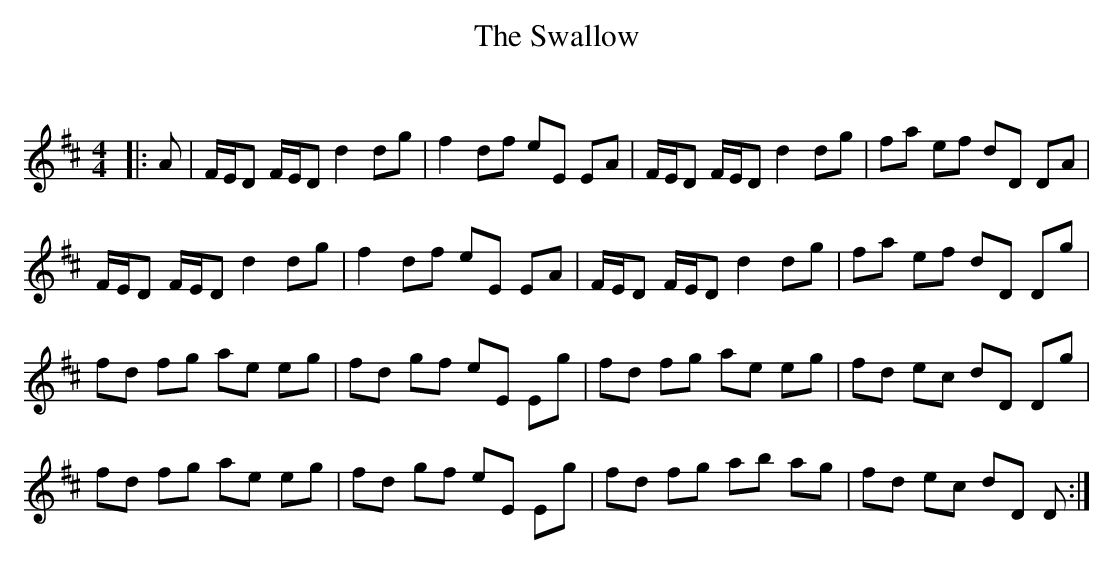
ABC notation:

X:1
T: The Swallow
C:
Q: 232
K:D
M:4/4
L:1/8
|:A|F1/2E1/2D F1/2E1/2D d2 dg|f2 df eE EA|F1/2E1/2D F1/2E1/2D d2 dg|fa ef dD DA|
F1/2E1/2D F1/2E1/2D d2 dg|f2 df eE EA|F1/2E1/2D F1/2E1/2D d2 dg|fa ef dD Dg|
fd fg ae eg|fd gf eE Eg|fd fg ae eg|fd ec dD Dg|
fd fg ae eg|fd gf eE Eg|fd fg ab ag|fd ec dD D:|
